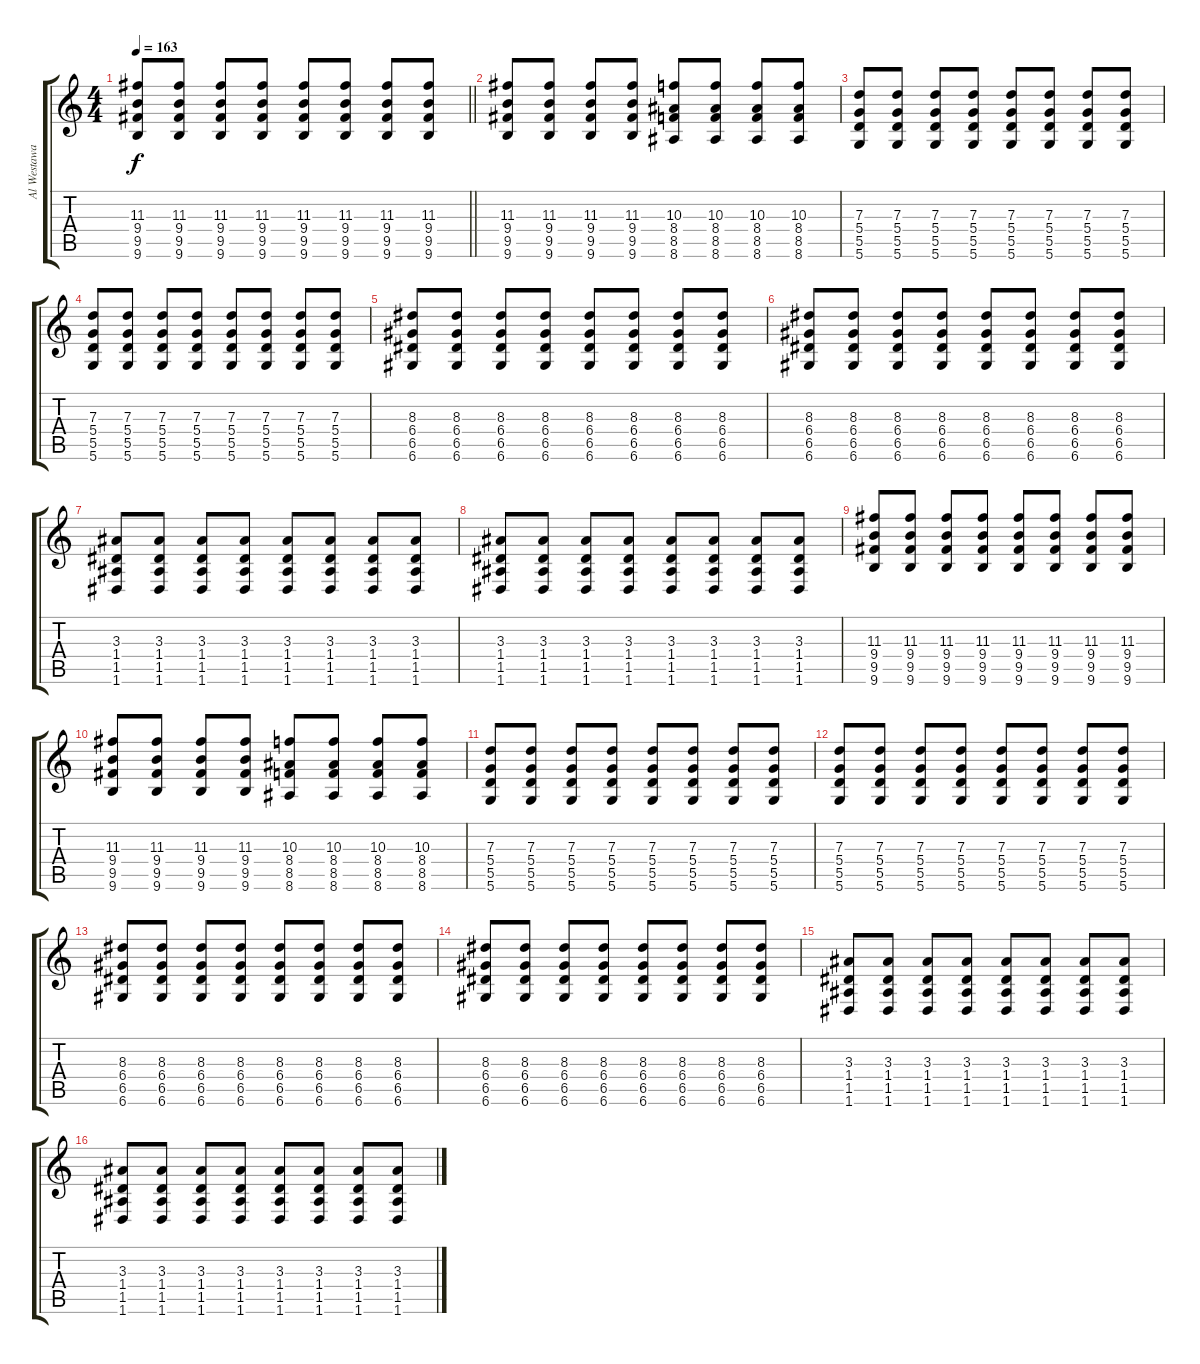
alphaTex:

\track ("Al Westaway" "Al Westawa") {instrument overdrivenguitar}
\staff {score tabs}
\tuning (E4 B3 G3 D3 A2 D2) {hide}
\ts (4 4)
\tempo 163
\clef g2
\barLineRight lightlight
\ks c
(11.3 9.4 9.5 9.6).8{dy f} (11.3 9.4 9.5 9.6).8 (11.3 9.4 9.5 9.6).8 (11.3 9.4 9.5 9.6).8 (11.3 9.4 9.5 9.6).8 (11.3 9.4 9.5 9.6).8 (11.3 9.4 9.5 9.6).8 (11.3 9.4 9.5 9.6).8 |
(11.3 9.4 9.5 9.6).8 (11.3 9.4 9.5 9.6).8 (11.3 9.4 9.5 9.6).8 (11.3 9.4 9.5 9.6).8 (10.3 8.4 8.5 8.6).8 (10.3 8.4 8.5 8.6).8 (10.3 8.4 8.5 8.6).8 (10.3 8.4 8.5 8.6).8 |
(7.3 5.4 5.5 5.6).8 (7.3 5.4 5.5 5.6).8 (7.3 5.4 5.5 5.6).8 (7.3 5.4 5.5 5.6).8 (7.3 5.4 5.5 5.6).8 (7.3 5.4 5.5 5.6).8 (7.3 5.4 5.5 5.6).8 (7.3 5.4 5.5 5.6).8 |
(7.3 5.4 5.5 5.6).8 (7.3 5.4 5.5 5.6).8 (7.3 5.4 5.5 5.6).8 (7.3 5.4 5.5 5.6).8 (7.3 5.4 5.5 5.6).8 (7.3 5.4 5.5 5.6).8 (7.3 5.4 5.5 5.6).8 (7.3 5.4 5.5 5.6).8 |
(8.3 6.4 6.5 6.6).8 (8.3 6.4 6.5 6.6).8 (8.3 6.4 6.5 6.6).8 (8.3 6.4 6.5 6.6).8 (8.3 6.4 6.5 6.6).8 (8.3 6.4 6.5 6.6).8 (8.3 6.4 6.5 6.6).8 (8.3 6.4 6.5 6.6).8 |
(8.3 6.4 6.5 6.6).8 (8.3 6.4 6.5 6.6).8 (8.3 6.4 6.5 6.6).8 (8.3 6.4 6.5 6.6).8 (8.3 6.4 6.5 6.6).8 (8.3 6.4 6.5 6.6).8 (8.3 6.4 6.5 6.6).8 (8.3 6.4 6.5 6.6).8 |
(3.3 1.4 1.5 1.6).8 (3.3 1.4 1.5 1.6).8 (3.3 1.4 1.5 1.6).8 (3.3 1.4 1.5 1.6).8 (3.3 1.4 1.5 1.6).8 (3.3 1.4 1.5 1.6).8 (3.3 1.4 1.5 1.6).8 (3.3 1.4 1.5 1.6).8 |
(3.3 1.4 1.5 1.6).8 (3.3 1.4 1.5 1.6).8 (3.3 1.4 1.5 1.6).8 (3.3 1.4 1.5 1.6).8 (3.3 1.4 1.5 1.6).8 (3.3 1.4 1.5 1.6).8 (3.3 1.4 1.5 1.6).8 (3.3 1.4 1.5 1.6).8 |
(11.3 9.4 9.5 9.6).8 (11.3 9.4 9.5 9.6).8 (11.3 9.4 9.5 9.6).8 (11.3 9.4 9.5 9.6).8 (11.3 9.4 9.5 9.6).8 (11.3 9.4 9.5 9.6).8 (11.3 9.4 9.5 9.6).8 (11.3 9.4 9.5 9.6).8 |
(11.3 9.4 9.5 9.6).8 (11.3 9.4 9.5 9.6).8 (11.3 9.4 9.5 9.6).8 (11.3 9.4 9.5 9.6).8 (10.3 8.4 8.5 8.6).8 (10.3 8.4 8.5 8.6).8 (10.3 8.4 8.5 8.6).8 (10.3 8.4 8.5 8.6).8 |
(7.3 5.4 5.5 5.6).8 (7.3 5.4 5.5 5.6).8 (7.3 5.4 5.5 5.6).8 (7.3 5.4 5.5 5.6).8 (7.3 5.4 5.5 5.6).8 (7.3 5.4 5.5 5.6).8 (7.3 5.4 5.5 5.6).8 (7.3 5.4 5.5 5.6).8 |
(7.3 5.4 5.5 5.6).8 (7.3 5.4 5.5 5.6).8 (7.3 5.4 5.5 5.6).8 (7.3 5.4 5.5 5.6).8 (7.3 5.4 5.5 5.6).8 (7.3 5.4 5.5 5.6).8 (7.3 5.4 5.5 5.6).8 (7.3 5.4 5.5 5.6).8 |
(8.3 6.4 6.5 6.6).8 (8.3 6.4 6.5 6.6).8 (8.3 6.4 6.5 6.6).8 (8.3 6.4 6.5 6.6).8 (8.3 6.4 6.5 6.6).8 (8.3 6.4 6.5 6.6).8 (8.3 6.4 6.5 6.6).8 (8.3 6.4 6.5 6.6).8 |
(8.3 6.4 6.5 6.6).8 (8.3 6.4 6.5 6.6).8 (8.3 6.4 6.5 6.6).8 (8.3 6.4 6.5 6.6).8 (8.3 6.4 6.5 6.6).8 (8.3 6.4 6.5 6.6).8 (8.3 6.4 6.5 6.6).8 (8.3 6.4 6.5 6.6).8 |
(3.3 1.4 1.5 1.6).8 (3.3 1.4 1.5 1.6).8 (3.3 1.4 1.5 1.6).8 (3.3 1.4 1.5 1.6).8 (3.3 1.4 1.5 1.6).8 (3.3 1.4 1.5 1.6).8 (3.3 1.4 1.5 1.6).8 (3.3 1.4 1.5 1.6).8 |
(3.3 1.4 1.5 1.6).8 (3.3 1.4 1.5 1.6).8 (3.3 1.4 1.5 1.6).8 (3.3 1.4 1.5 1.6).8 (3.3 1.4 1.5 1.6).8 (3.3 1.4 1.5 1.6).8 (3.3 1.4 1.5 1.6).8 (3.3 1.4 1.5 1.6).8
